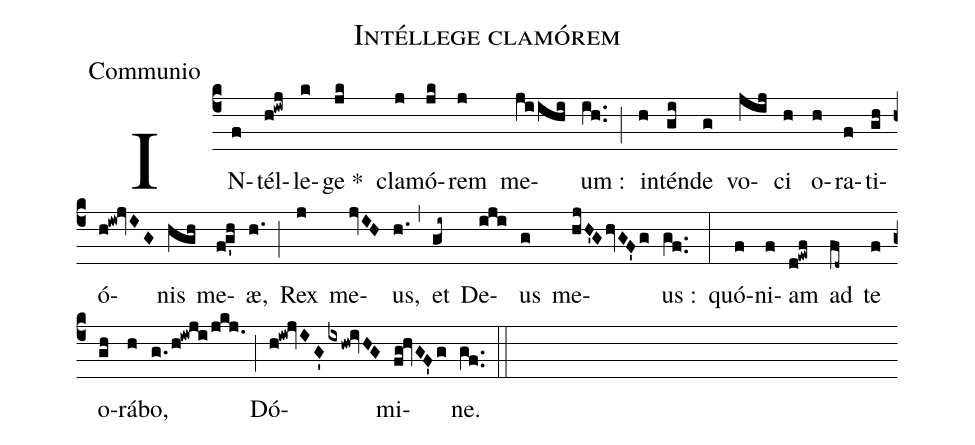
name:Intéllege clamórem;
office-part:Communio;
%%
(c4) IN(f)tél(h!iwj)le(k)ge *(jk) cla(j)mó(jk)rem(j) me(jiihi)um :(ih..) (;)
in(h)tén(gi)de(g) vo(jij)ci(h) o(h)ra(f)ti(gh)ó(h!iw!jvIG)nis(hgh) me(f!g'h)æ,(h.) (;)
Rex(j) me(jvIH)us,(h.) (,)
et(gi~) De(iji)us(g) me(hjH'GhvGF'g)us :(gf..) (:)
quó(f)ni(f)am(d!ewf) ad(fd~) te(f) o(gh)rá(h)bo,(g.!/h!iwji!/jkj.) (;)
Dó(h!iw!jvIG'ixhw!ivHG)mi(fg!hvGF'g)ne.(gf..) (::)
